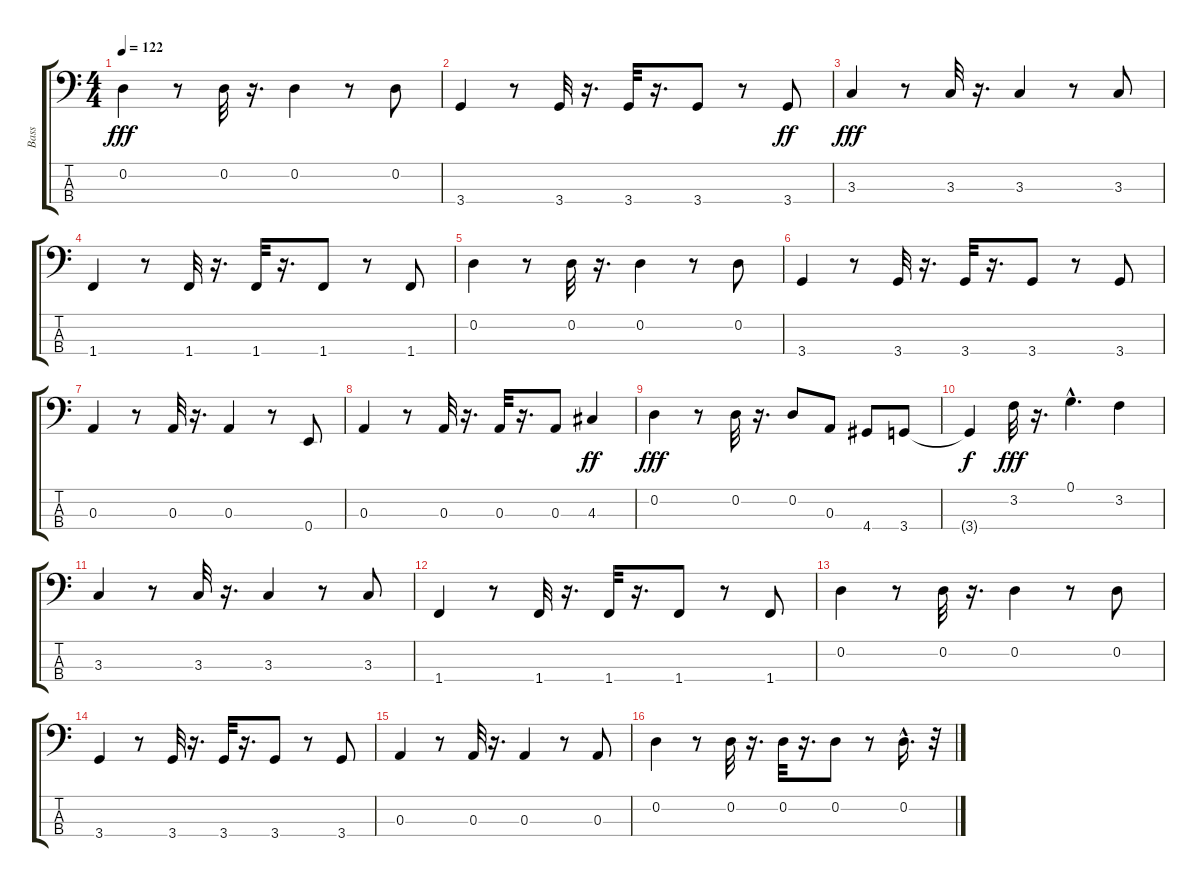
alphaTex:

\track ("Bass" "Bass") {instrument electricbassfinger}
\staff {score tabs}
\tuning (G2 D2 A1 E1) {hide}
\ts (4 4)
\tempo 122
\clef f4
\ks c
0.2.4{dy fff} r.8 0.2.32 r.16{d} 0.2.4 r.8 0.2.8 |
3.4.4 r.8 3.4.32 r.16{d} 3.4.32 r.16{d} 3.4.8 r.8 3.4.8{dy ff} |
3.3.4{dy fff} r.8 3.3.32 r.16{d} 3.3.4 r.8 3.3.8 |
1.4.4 r.8 1.4.32 r.16{d} 1.4.32 r.16{d} 1.4.8 r.8 1.4.8 |
0.2.4 r.8 0.2.32 r.16{d} 0.2.4 r.8 0.2.8 |
3.4.4 r.8 3.4.32 r.16{d} 3.4.32 r.16{d} 3.4.8 r.8 3.4.8 |
0.3.4 r.8 0.3.32 r.16{d} 0.3.4 r.8 0.4.8 |
0.3.4 r.8 0.3.32 r.16{d} 0.3.32 r.16{d} 0.3.8 4.3.4{dy ff} |
0.2.4{dy fff} r.8 0.2.32 r.16{d} 0.2.8 0.3.8 4.4.8 3.4.8 |
3.4{t}.4{dy f} 3.2.32{dy fff} r.16{d} 0.1{hac}.4{d} 3.2.4 |
3.3.4 r.8 3.3.32 r.16{d} 3.3.4 r.8 3.3.8 |
1.4.4 r.8 1.4.32 r.16{d} 1.4.32 r.16{d} 1.4.8 r.8 1.4.8 |
0.2.4 r.8 0.2.32 r.16{d} 0.2.4 r.8 0.2.8 |
3.4.4 r.8 3.4.32 r.16{d} 3.4.32 r.16{d} 3.4.8 r.8 3.4.8 |
0.3.4 r.8 0.3.32 r.16{d} 0.3.4 r.8 0.3.8 |
0.2.4 r.8 0.2.32 r.16{d} 0.2.32 r.16{d} 0.2.8 r.8 0.2{hac}.16{d} r.32
